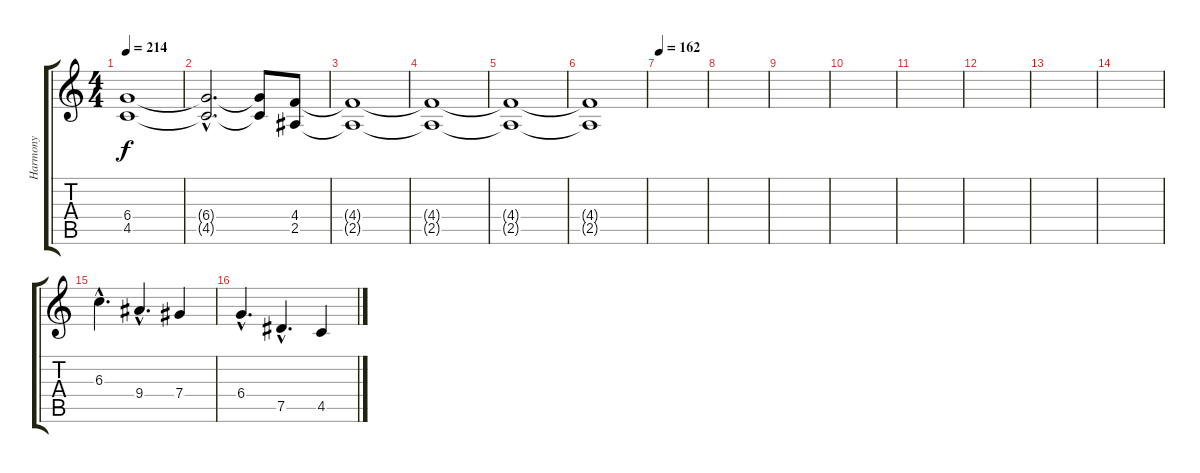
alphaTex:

\track ("Harmony" "Harmony") {instrument distortionguitar}
\staff {score tabs}
\tuning (Eb4 Bb3 Gb3 Db3 Ab2 Eb2) {hide}
\ts (4 4)
\tempo 214
\clef g2
\ks c
(6.4{t} 4.5{t}).1{dy f} |
(6.4{hac t} 4.5{hac t}).2{d} (6.4{t} 4.5{t}).8 (4.4 2.5).8 |
(4.4{t} 2.5{t}).1 |
(4.4{t} 2.5{t}).1 |
(4.4{t} 2.5{t}).1 |
(4.4{t} 2.5{t}).1 |
\tempo 162
|
|
|
|
|
|
|
|
6.3{hac}.4{d} 9.4{hac}.4{d} 7.4.4 |
6.4{hac}.4{d} 7.5{hac}.4{d} 4.5.4
